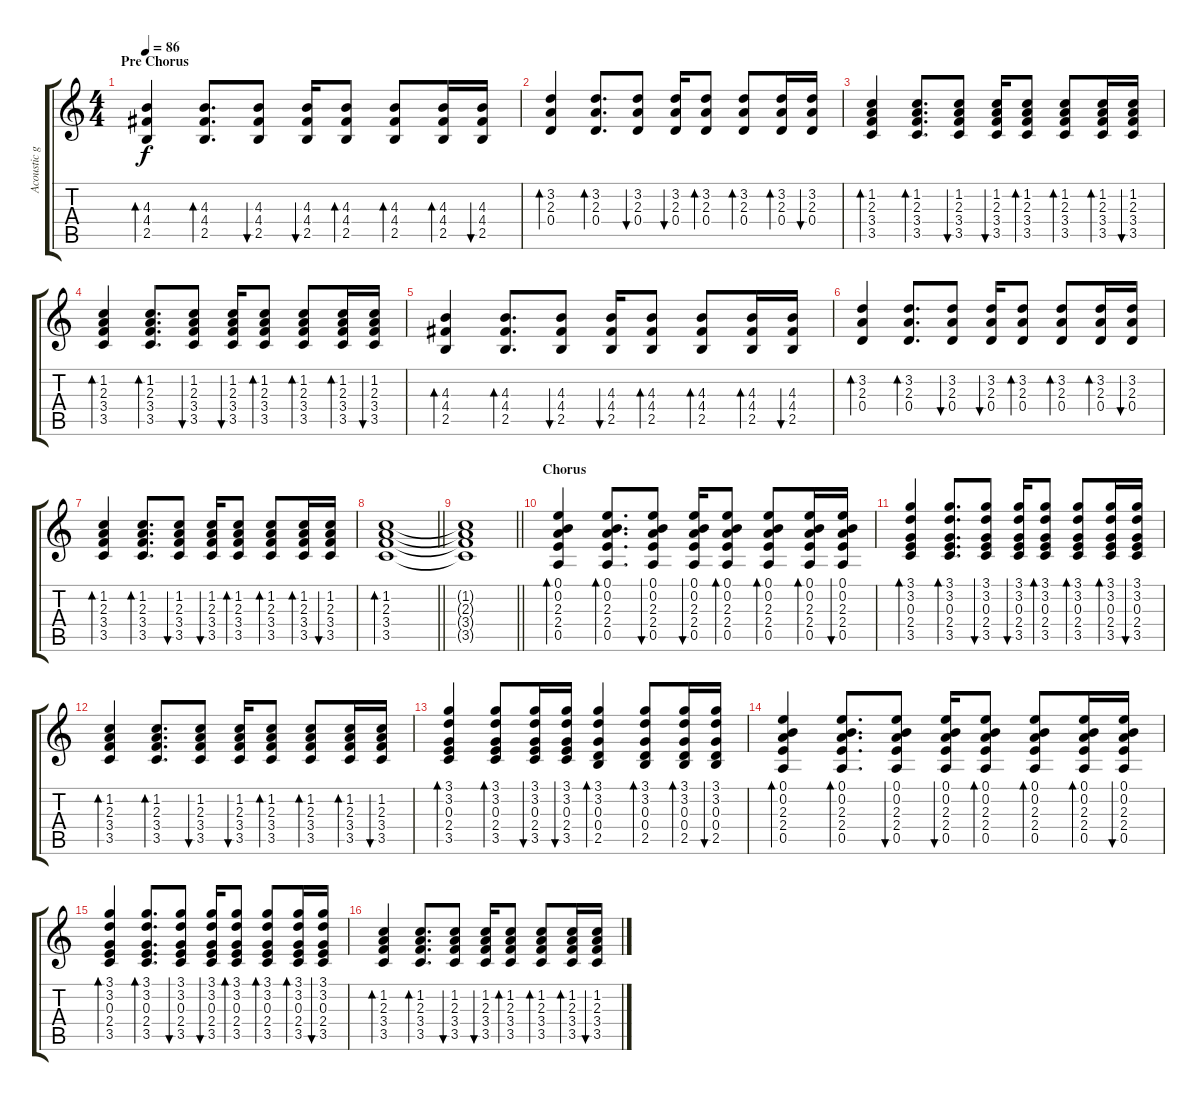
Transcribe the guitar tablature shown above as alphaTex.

\track ("Acoustic guitar" "Acoustic g") {instrument acousticguitarsteel}
\staff {score tabs}
\tuning (E4 B3 G3 D3 A2 E2) {hide}
\ts (4 4)
\section ("" "Pre Chorus")
\tempo 86
\clef g2
\ks c
(4.3 4.4 2.5).4{bd 60 dy f} (4.3 4.4 2.5).8{d bd 60} (4.3 4.4 2.5).8{bu 60} (4.3 4.4 2.5).16{bu 60} (4.3 4.4 2.5).8{bd 60} (4.3 4.4 2.5).8{bd 60} (4.3 4.4 2.5).16{bd 60} (4.3 4.4 2.5).16{bu 60} |
(3.2 2.3 0.4).4{bd 60} (3.2 2.3 0.4).8{d bd 60} (3.2 2.3 0.4).8{bu 60} (3.2 2.3 0.4).16{bu 60} (3.2 2.3 0.4).8{bd 60} (3.2 2.3 0.4).8{bd 60} (3.2 2.3 0.4).16{bd 60} (3.2 2.3 0.4).16{bu 60} |
(1.2 2.3 3.4 3.5).4{bd 60} (1.2 2.3 3.4 3.5).8{d bd 60} (1.2 2.3 3.4 3.5).8{bu 60} (1.2 2.3 3.4 3.5).16{bu 60} (1.2 2.3 3.4 3.5).8{bd 60} (1.2 2.3 3.4 3.5).8{bd 60} (1.2 2.3 3.4 3.5).16{bd 60} (1.2 2.3 3.4 3.5).16{bu 60} |
(1.2 2.3 3.4 3.5).4{bd 60} (1.2 2.3 3.4 3.5).8{d bd 60} (1.2 2.3 3.4 3.5).8{bu 60} (1.2 2.3 3.4 3.5).16{bu 60} (1.2 2.3 3.4 3.5).8{bd 60} (1.2 2.3 3.4 3.5).8{bd 60} (1.2 2.3 3.4 3.5).16{bd 60} (1.2 2.3 3.4 3.5).16{bu 60} |
(4.3 4.4 2.5).4{bd 60} (4.3 4.4 2.5).8{d bd 60} (4.3 4.4 2.5).8{bu 60} (4.3 4.4 2.5).16{bu 60} (4.3 4.4 2.5).8{bd 60} (4.3 4.4 2.5).8{bd 60} (4.3 4.4 2.5).16{bd 60} (4.3 4.4 2.5).16{bu 60} |
(3.2 2.3 0.4).4{bd 60} (3.2 2.3 0.4).8{d bd 60} (3.2 2.3 0.4).8{bu 60} (3.2 2.3 0.4).16{bu 60} (3.2 2.3 0.4).8{bd 60} (3.2 2.3 0.4).8{bd 60} (3.2 2.3 0.4).16{bd 60} (3.2 2.3 0.4).16{bu 60} |
(1.2 2.3 3.4 3.5).4{bd 60} (1.2 2.3 3.4 3.5).8{d bd 60} (1.2 2.3 3.4 3.5).8{bu 60} (1.2 2.3 3.4 3.5).16{bu 60} (1.2 2.3 3.4 3.5).8{bd 60} (1.2 2.3 3.4 3.5).8{bd 60} (1.2 2.3 3.4 3.5).16{bd 60} (1.2 2.3 3.4 3.5).16{bu 60} |
\barLineRight lightlight
(1.2 2.3 3.4 3.5).1{bd 60} |
\barLineRight lightlight
(1.2{t} 2.3{t} 3.4{t} 3.5{t}).1 |
\section ("" "Chorus")
(0.1 0.2 2.3 2.4 0.5).4{bd 60} (0.1 0.2 2.3 2.4 0.5).8{d bd 60} (0.1 0.2 2.3 2.4 0.5).8{bu 60} (0.1 0.2 2.3 2.4 0.5).16{bu 60} (0.1 0.2 2.3 2.4 0.5).8{bd 60} (0.1 0.2 2.3 2.4 0.5).8{bd 60} (0.1 0.2 2.3 2.4 0.5).16{bd 60} (0.1 0.2 2.3 2.4 0.5).16{bu 60} |
(3.1 3.2 0.3 2.4 3.5).4{bd 60} (3.1 3.2 0.3 2.4 3.5).8{d bd 60} (3.1 3.2 0.3 2.4 3.5).8{bu 60} (3.1 3.2 0.3 2.4 3.5).16{bu 60} (3.1 3.2 0.3 2.4 3.5).8{bd 60} (3.1 3.2 0.3 2.4 3.5).8{bd 60} (3.1 3.2 0.3 2.4 3.5).16{bd 60} (3.1 3.2 0.3 2.4 3.5).16{bu 60} |
(1.2 2.3 3.4 3.5).4{bd 60} (1.2 2.3 3.4 3.5).8{d bd 60} (1.2 2.3 3.4 3.5).8{bu 60} (1.2 2.3 3.4 3.5).16{bu 60} (1.2 2.3 3.4 3.5).8{bd 60} (1.2 2.3 3.4 3.5).8{bd 60} (1.2 2.3 3.4 3.5).16{bd 60} (1.2 2.3 3.4 3.5).16{bu 60} |
(3.1 3.2 0.3 2.4 3.5).4{bd 60} (3.1 3.2 0.3 2.4 3.5).8{bd 60} (3.1 3.2 0.3 2.4 3.5).16{bu 60} (3.1 3.2 0.3 2.4 3.5).16{bu 60} (3.1 3.2 0.3 0.4 2.5).4{bd 60} (3.1 3.2 0.3 0.4 2.5).8{bd 60} (3.1 3.2 0.3 0.4 2.5).16{bd 60} (3.1 3.2 0.3 0.4 2.5).16{bu 60} |
(0.1 0.2 2.3 2.4 0.5).4{bd 60} (0.1 0.2 2.3 2.4 0.5).8{d bd 60} (0.1 0.2 2.3 2.4 0.5).8{bu 60} (0.1 0.2 2.3 2.4 0.5).16{bu 60} (0.1 0.2 2.3 2.4 0.5).8{bd 60} (0.1 0.2 2.3 2.4 0.5).8{bd 60} (0.1 0.2 2.3 2.4 0.5).16{bd 60} (0.1 0.2 2.3 2.4 0.5).16{bu 60} |
(3.1 3.2 0.3 2.4 3.5).4{bd 60} (3.1 3.2 0.3 2.4 3.5).8{d bd 60} (3.1 3.2 0.3 2.4 3.5).8{bu 60} (3.1 3.2 0.3 2.4 3.5).16{bu 60} (3.1 3.2 0.3 2.4 3.5).8{bd 60} (3.1 3.2 0.3 2.4 3.5).8{bd 60} (3.1 3.2 0.3 2.4 3.5).16{bd 60} (3.1 3.2 0.3 2.4 3.5).16{bu 60} |
(1.2 2.3 3.4 3.5).4{bd 60} (1.2 2.3 3.4 3.5).8{d bd 60} (1.2 2.3 3.4 3.5).8{bu 60} (1.2 2.3 3.4 3.5).16{bu 60} (1.2 2.3 3.4 3.5).8{bd 60} (1.2 2.3 3.4 3.5).8{bd 60} (1.2 2.3 3.4 3.5).16{bd 60} (1.2 2.3 3.4 3.5).16{bu 60}
